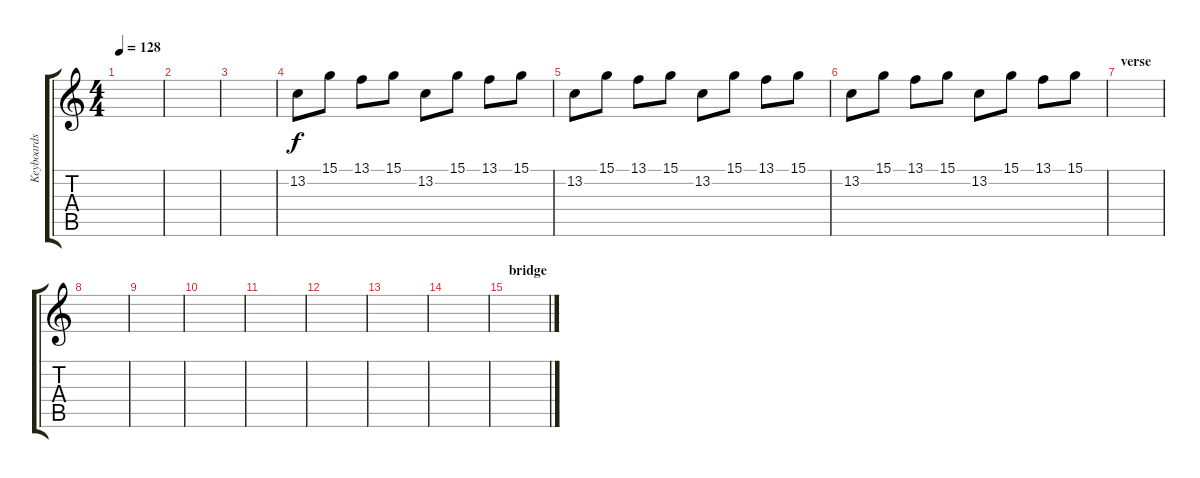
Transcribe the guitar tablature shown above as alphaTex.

\track ("Keyboards (Hodgson)" "Keyboards ") {instrument fx7echoes}
\staff {score tabs}
\tuning (E4 B3 G3 D3 A2 E2) {hide}
\ts (4 4)
\tempo 128
\clef g2
\ks c
|
|
|
13.2.8{dy f} 15.1.8 13.1.8 15.1.8 13.2.8 15.1.8 13.1.8 15.1.8 |
13.2.8 15.1.8 13.1.8 15.1.8 13.2.8 15.1.8 13.1.8 15.1.8 |
13.2.8 15.1.8 13.1.8 15.1.8 13.2.8 15.1.8 13.1.8 15.1.8 |
\section ("" "verse")
|
|
|
|
|
|
|
|
\section ("" "bridge")
